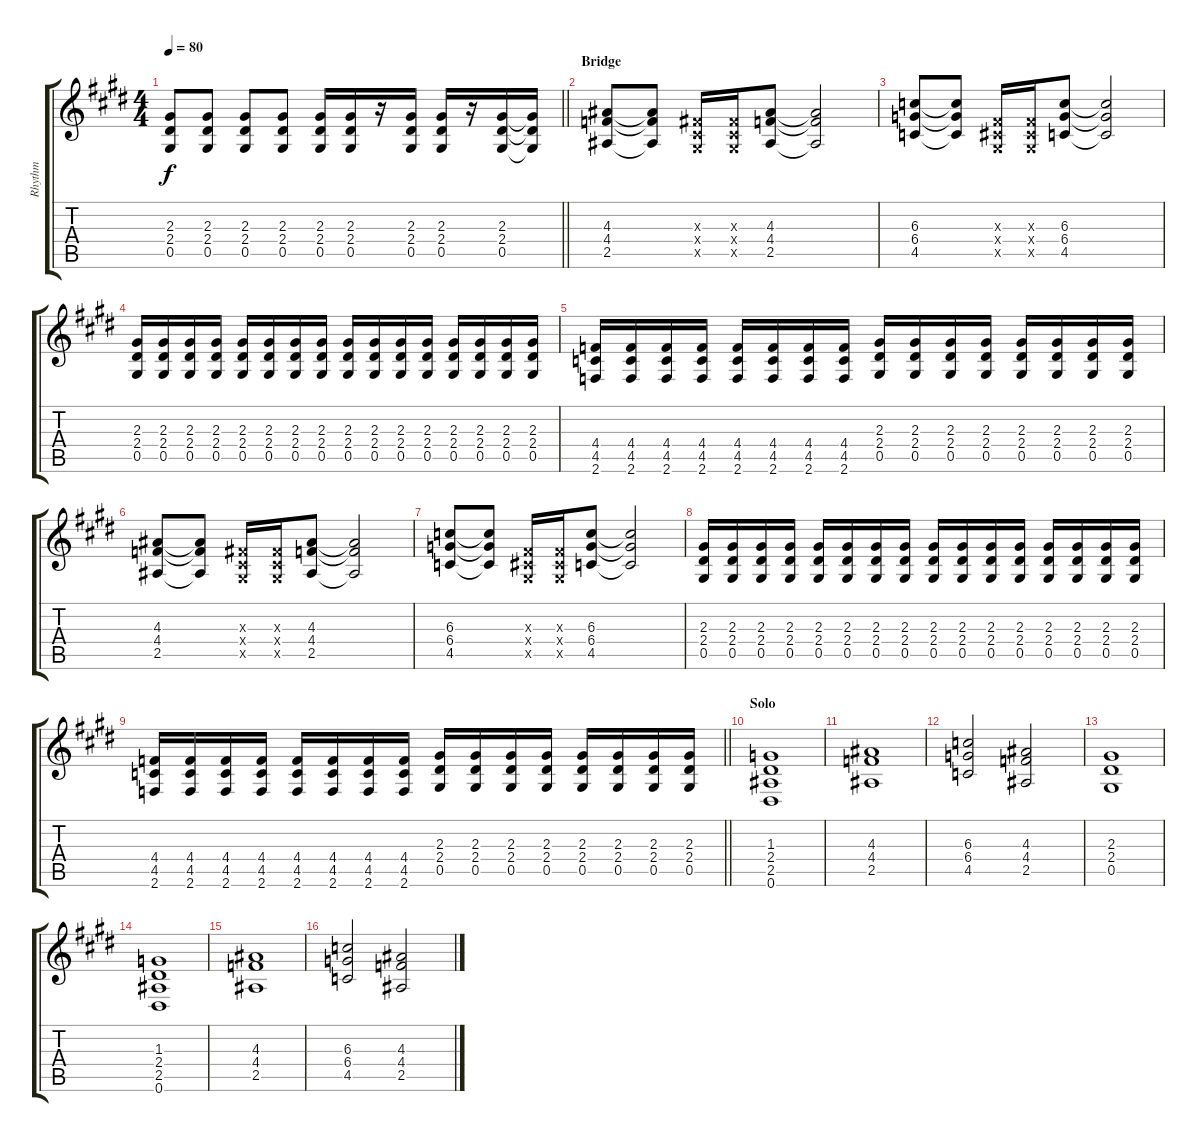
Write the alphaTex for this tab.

\track ("Rhythm" "Rhythm") {instrument overdrivenguitar}
\staff {score tabs}
\tuning (Eb4 Bb3 Gb3 Db3 Ab2 Eb2) {hide}
\ts (4 4)
\tempo 80
\clef g2
\barLineRight lightlight
\ks e
(2.3 2.4 0.5).8{dy f} (2.3 2.4 0.5).8 (2.3 2.4 0.5).8 (2.3 2.4 0.5).8 (2.3 2.4 0.5).16 (2.3 2.4 0.5).16 r.16 (2.3 2.4 0.5).16 (2.3 2.4 0.5).16 r.16 (2.3 2.4 0.5).16 (2.3{t} 2.4{t} 0.5{t}).16 |
\section ("" "Bridge")
(4.3 4.4 2.5).8 (4.3{t} 4.4{t} 2.5{t}).8 (0.3{x} 0.4{x} 0.5{x}).16 (0.3{x} 0.4{x} 0.5{x}).16 (4.3 4.4 2.5).8 (4.3{t} 4.4{t} 2.5{t}).2 |
(6.3 6.4 4.5).8 (6.3{t} 6.4{t} 4.5{t}).8 (0.3{x} 0.4{x} 0.5{x}).16 (0.3{x} 0.4{x} 0.5{x}).16 (6.3 6.4 4.5).8 (6.3{t} 6.4{t} 4.5{t}).2 |
(2.3 2.4 0.5).16 (2.3 2.4 0.5).16 (2.3 2.4 0.5).16 (2.3 2.4 0.5).16 (2.3 2.4 0.5).16 (2.3 2.4 0.5).16 (2.3 2.4 0.5).16 (2.3 2.4 0.5).16 (2.3 2.4 0.5).16 (2.3 2.4 0.5).16 (2.3 2.4 0.5).16 (2.3 2.4 0.5).16 (2.3 2.4 0.5).16 (2.3 2.4 0.5).16 (2.3 2.4 0.5).16 (2.3 2.4 0.5).16 |
(4.4 4.5 2.6).16 (4.4 4.5 2.6).16 (4.4 4.5 2.6).16 (4.4 4.5 2.6).16 (4.4 4.5 2.6).16 (4.4 4.5 2.6).16 (4.4 4.5 2.6).16 (4.4 4.5 2.6).16 (2.3 2.4 0.5).16 (2.3 2.4 0.5).16 (2.3 2.4 0.5).16 (2.3 2.4 0.5).16 (2.3 2.4 0.5).16 (2.3 2.4 0.5).16 (2.3 2.4 0.5).16 (2.3 2.4 0.5).16 |
(4.3 4.4 2.5).8 (4.3{t} 4.4{t} 2.5{t}).8 (0.3{x} 0.4{x} 0.5{x}).16 (0.3{x} 0.4{x} 0.5{x}).16 (4.3 4.4 2.5).8 (4.3{t} 4.4{t} 2.5{t}).2 |
(6.3 6.4 4.5).8 (6.3{t} 6.4{t} 4.5{t}).8 (0.3{x} 0.4{x} 0.5{x}).16 (0.3{x} 0.4{x} 0.5{x}).16 (6.3 6.4 4.5).8 (6.3{t} 6.4{t} 4.5{t}).2 |
(2.3 2.4 0.5).16 (2.3 2.4 0.5).16 (2.3 2.4 0.5).16 (2.3 2.4 0.5).16 (2.3 2.4 0.5).16 (2.3 2.4 0.5).16 (2.3 2.4 0.5).16 (2.3 2.4 0.5).16 (2.3 2.4 0.5).16 (2.3 2.4 0.5).16 (2.3 2.4 0.5).16 (2.3 2.4 0.5).16 (2.3 2.4 0.5).16 (2.3 2.4 0.5).16 (2.3 2.4 0.5).16 (2.3 2.4 0.5).16 |
\barLineRight lightlight
(4.4 4.5 2.6).16 (4.4 4.5 2.6).16 (4.4 4.5 2.6).16 (4.4 4.5 2.6).16 (4.4 4.5 2.6).16 (4.4 4.5 2.6).16 (4.4 4.5 2.6).16 (4.4 4.5 2.6).16 (2.3 2.4 0.5).16 (2.3 2.4 0.5).16 (2.3 2.4 0.5).16 (2.3 2.4 0.5).16 (2.3 2.4 0.5).16 (2.3 2.4 0.5).16 (2.3 2.4 0.5).16 (2.3 2.4 0.5).16 |
\section ("" "Solo")
(1.3 2.4 2.5 0.6).1 |
(4.3 4.4 2.5).1 |
(6.3 6.4 4.5).2 (4.3 4.4 2.5).2 |
(2.3 2.4 0.5).1 |
(1.3 2.4 2.5 0.6).1 |
(4.3 4.4 2.5).1 |
(6.3 6.4 4.5).2 (4.3 4.4 2.5).2
